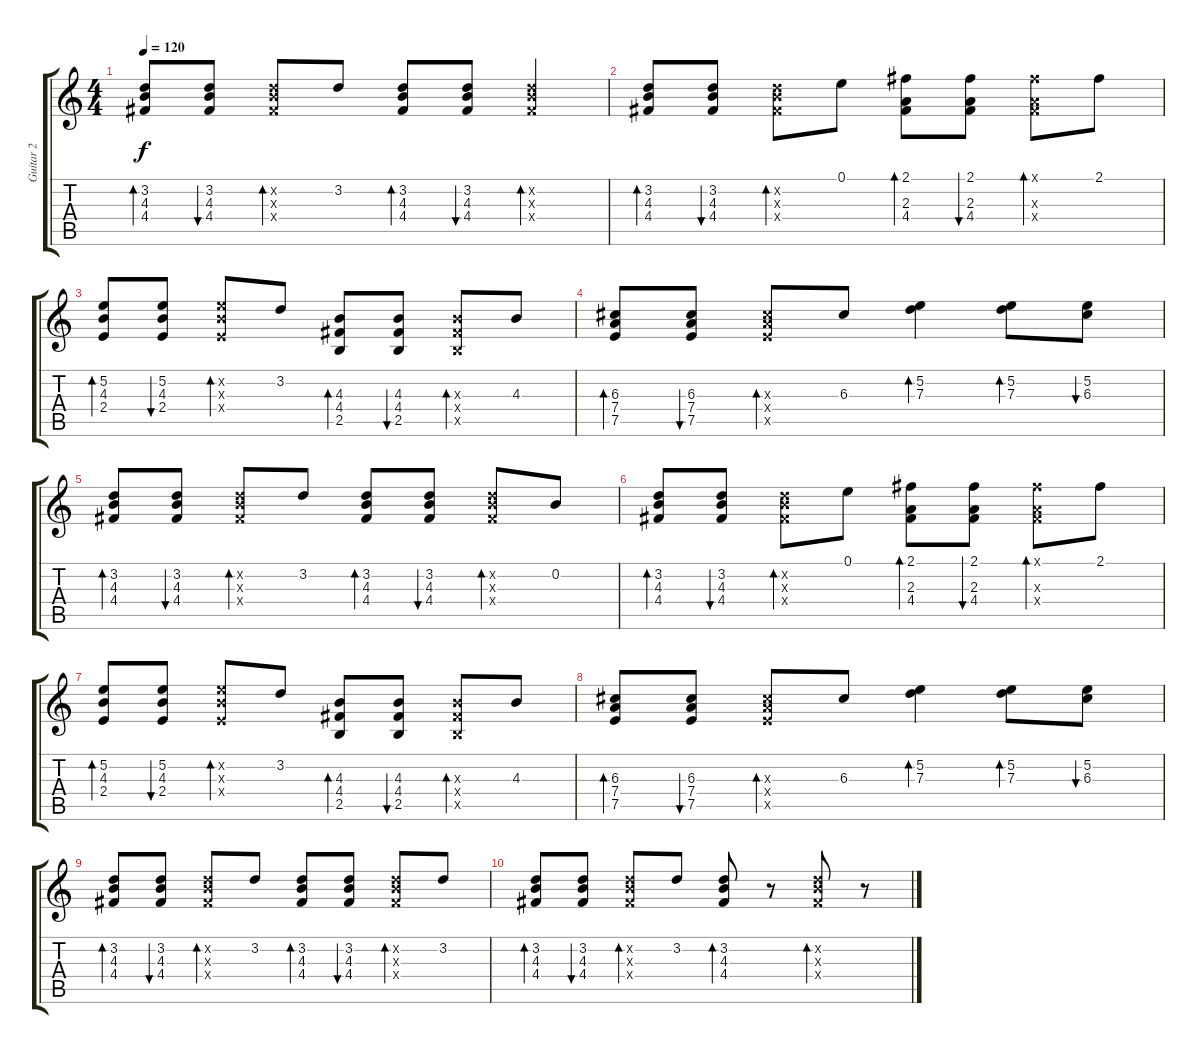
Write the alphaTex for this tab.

\track ("Guitar 2" "Guitar 2") {instrument acousticguitarsteel}
\staff {score tabs}
\tuning (E4 B3 G3 D3 A2 E2) {hide}
\ts (4 4)
\tempo 120
\clef g2
\ks c
(3.2 4.3 4.4).8{bd 30 dy f} (3.2 4.3 4.4).8{bu 30} (3.2{x} 4.3{x} 4.4{x}).8{bd 30} 3.2.8 (3.2 4.3 4.4).8{bd 30} (3.2 4.3 4.4).8{bu 30} (3.2{x} 4.3{x} 4.4{x}).4{bd 30} |
(3.2 4.3 4.4).8{bd 30} (3.2 4.3 4.4).8{bu 30} (3.2{x} 4.3{x} 4.4{x}).8{bd 30} 0.1.8 (2.1 2.3 4.4).8{bd 30} (2.1 2.3 4.4).8{bu 30} (2.1{x} 2.3{x} 4.4{x}).8{bd 30} 2.1.8 |
(5.2 4.3 2.4).8{bd 30} (5.2 4.3 2.4).8{bu 30} (5.2{x} 4.3{x} 2.4{x}).8{bd 30} 3.2.8 (4.3 4.4 2.5).8{bd 30} (4.3 4.4 2.5).8{bu 30} (4.3{x} 4.4{x} 2.5{x}).8{bd 30} 4.3.8 |
(6.3 7.4 7.5).8{bd 30} (6.3 7.4 7.5).8{bu 30} (6.3{x} 7.4{x} 7.5{x}).8{bd 30} 6.3.8 (5.2 7.3).4{bd 30} (5.2 7.3).8{bd 30} (5.2 6.3).8{bu 30} |
(3.2 4.3 4.4).8{bd 30} (3.2 4.3 4.4).8{bu 30} (3.2{x} 4.3{x} 4.4{x}).8{bd 30} 3.2.8 (3.2 4.3 4.4).8{bd 30} (3.2 4.3 4.4).8{bu 30} (3.2{x} 4.3{x} 4.4{x}).8{bd 30} 0.2.8 |
(3.2 4.3 4.4).8{bd 30} (3.2 4.3 4.4).8{bu 30} (3.2{x} 4.3{x} 4.4{x}).8{bd 30} 0.1.8 (2.1 2.3 4.4).8{bd 30} (2.1 2.3 4.4).8{bu 30} (2.1{x} 2.3{x} 4.4{x}).8{bd 30} 2.1.8 |
(5.2 4.3 2.4).8{bd 30} (5.2 4.3 2.4).8{bu 30} (5.2{x} 4.3{x} 2.4{x}).8{bd 30} 3.2.8 (4.3 4.4 2.5).8{bd 30} (4.3 4.4 2.5).8{bu 30} (4.3{x} 4.4{x} 2.5{x}).8{bd 30} 4.3.8 |
(6.3 7.4 7.5).8{bd 30} (6.3 7.4 7.5).8{bu 30} (6.3{x} 7.4{x} 7.5{x}).8{bd 30} 6.3.8 (5.2 7.3).4{bd 30} (5.2 7.3).8{bd 30} (5.2 6.3).8{bu 30} |
(3.2 4.3 4.4).8{bd 30} (3.2 4.3 4.4).8{bu 30} (3.2{x} 4.3{x} 4.4{x}).8{bd 30} 3.2.8 (3.2 4.3 4.4).8{bd 30} (3.2 4.3 4.4).8{bu 30} (3.2{x} 4.3{x} 4.4{x}).8{bd 30} 3.2.8 |
(3.2 4.3 4.4).8{bd 30} (3.2 4.3 4.4).8{bu 30} (3.2{x} 4.3{x} 4.4{x}).8{bd 30} 3.2.8 (3.2 4.3 4.4).8{bd 30} r.8 (3.2{x} 4.3{x} 4.4{x}).8{bd 30} r.8
